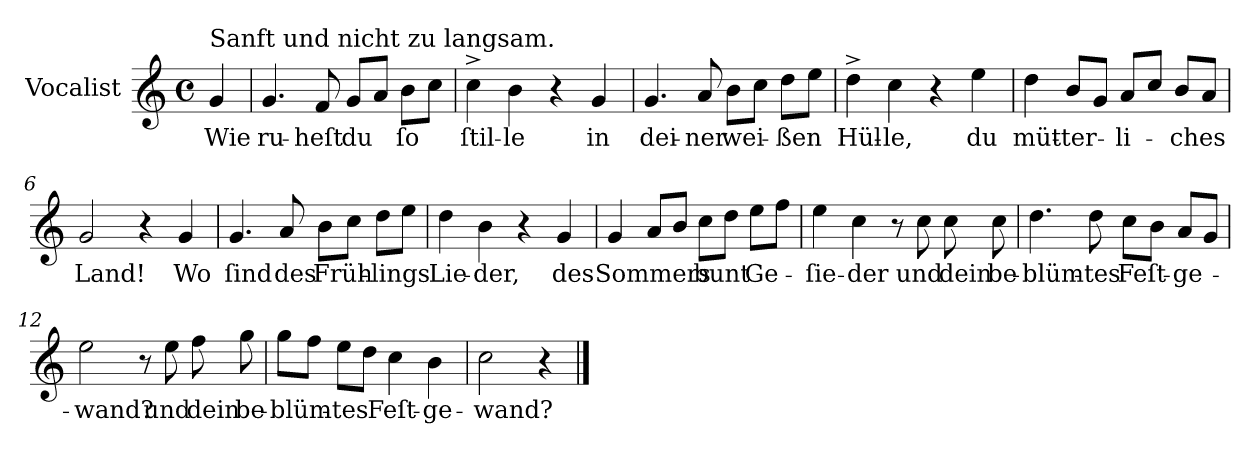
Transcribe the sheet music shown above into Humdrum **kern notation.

**kern	**text
*part1	*part1
*staff1	*staff1
*I"Vocalist	*
*clefG2	*
*k[]	*
*C:	*
*M4/4	*
*met(c)	*
=	=
!LO:TX:a:t=Sanft und nicht zu langsam.	!
4g	Wie
=1	=1
4.g	ru-
8f	-heſt
8gL	du
8aJ	.
8bL	ſo
8ccJ	.
=2	=2
4cc^	ſtil-
4b	-le
4r	.
4g	in
=3	=3
4.g	dei-
8a	-ner
8bL	wei-
8ccJ	.
8ddL	-ßen
8eeJ	.
=4	=4
4dd^	Hül-
4cc	-le,
4r	.
4ee	du
=5	=5
4dd	müt-
8bL	-ter-
8gJ	.
8a/L	-li-
8ccJ	.
8bL	-ches
8aJ	.
=6	=6
2g	Land!
4r	.
4g	Wo
=7	=7
4.g	ſind
8a	des
8bL	Früh-
8ccJ	.
8ddL	-lings
8eeJ	.
=8	=8
4dd	Lie-
4b	-der,
4r	.
4g	des
=9	=9
4g	Sommers
8aL	.
8bJ	.
8ccL	bunt
8ddJ	.
8eeL	Ge-
8ffJ	.
=10	=10
4ee	-ſie-
4cc	-der
8r	.
8cc	und
8cc	dein
8cc	be-
=11	=11
4.dd	-blüm-
8dd	-tes
8ccL	Feſt-
8bJ	.
8aL	-ge-
8gJ	.
=12	=12
2ee	-wand?
8r	.
8ee	und
8ff	dein
8gg	be-
=13	=13
8ggL	-blüm-
8ffJ	.
8eeL	-tes
8ddJ	.
4cc	Feſt-
4b	-ge-
=14	=14
2cc	-wand?
4r	.
==	==
*-	*-
